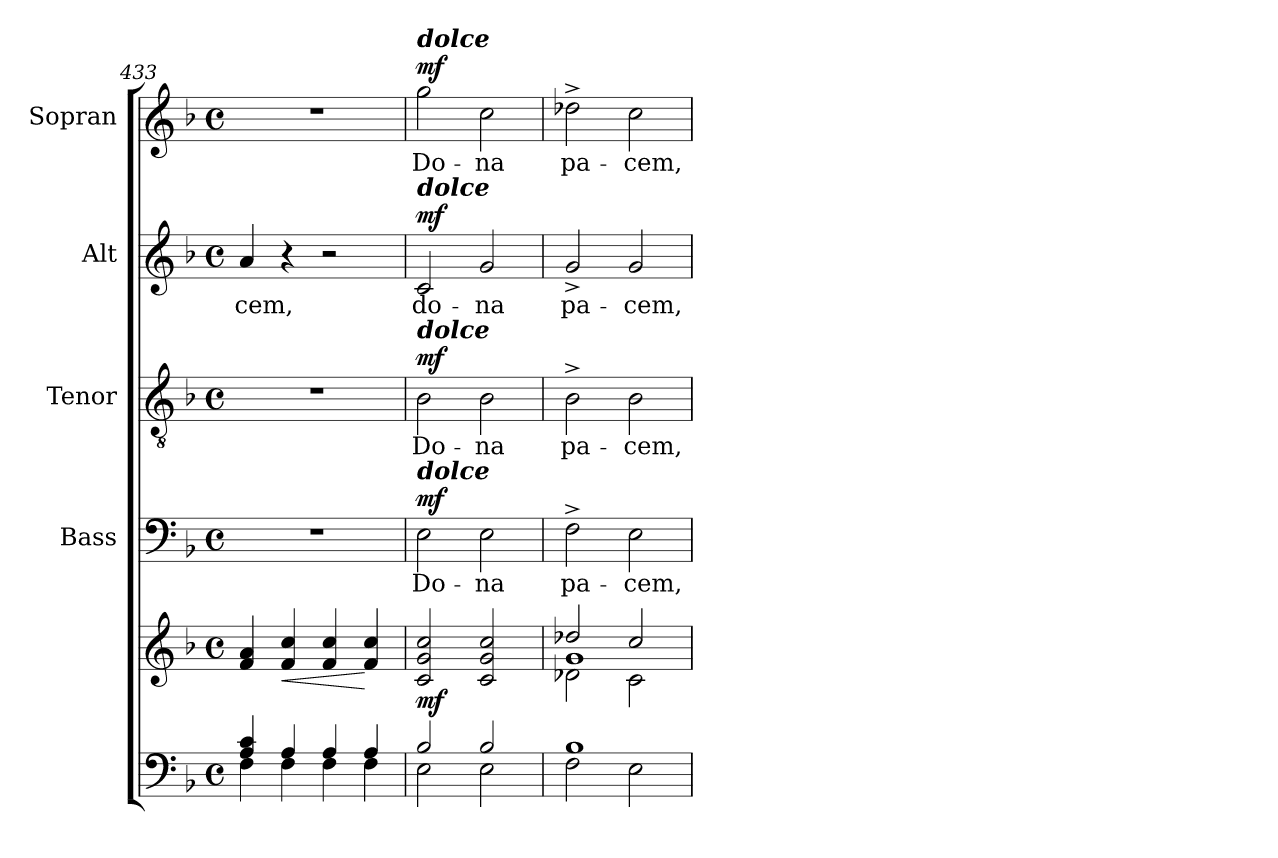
**kern	**kern	**dynam	**kern	**text	**dynam	**kern	**text	**dynam	**kern	**text	**dynam	**kern	**text	**dynam
*part5	*part5	*part5	*part4	*part4	*part4	*part3	*part3	*part3	*part2	*part2	*part2	*part1	*part1	*part1
*staff6	*staff5	*staff5/6	*staff4	*staff4	*staff4	*staff3	*staff3	*staff3	*staff2	*staff2	*staff2	*staff1	*staff1	*staff1
*	*	*	*I"Bass	*	*	*I"Tenor	*	*	*I"Alt	*	*	*I"Sopran	*	*
*	*	*	*I'B.	*	*	*I'T.	*	*	*I'A.	*	*	*I'S.	*	*
*clefF4	*clefG2	*	*clefF4	*	*	*clefGv2	*	*	*clefG2	*	*	*clefG2	*	*
*k[b-]	*k[b-]	*	*k[b-]	*	*	*k[b-]	*	*	*k[b-]	*	*	*k[b-]	*	*
*F:	*F:	*	*F:	*	*	*F:	*	*	*F:	*	*	*F:	*	*
*M4/4	*M4/4	*	*M4/4	*	*	*M4/4	*	*	*M4/4	*	*	*M4/4	*	*
*met(c)	*met(c)	*	*met(c)	*	*	*met(c)	*	*	*met(c)	*	*	*met(c)	*	*
=433	=433	=433	=433	=433	=433	=433	=433	=433	=433	=433	=433	=433	=433	=433
*^	*	*	*	*	*	*	*	*	*	*	*	*	*	*
!	!	!	!	!	!	!	!	!	!	!	!LO:LY:b	!	!	!	!
4A/ 4c/	4F\	4f/ 4a/	.	1r	.	.	1r	.	.	4a/	-cem,	.	1r	.	.
!	!	!	!LO:HP:b	!	!	!	!	!	!	!	!	!	!	!	!
4A/	4F\	4f/ 4cc/	<	.	.	.	.	.	.	4r	.	.	.	.	.
4A/	4F\	4f/ 4cc/	.	.	.	.	.	.	.	2r	.	.	.	.	.
4A/	4F\	4f/ 4cc/	[	.	.	.	.	.	.	.	.	.	.	.	.
=434	=434	=434	=434	=434	=434	=434	=434	=434	=434	=434	=434	=434	=434	=434	=434
!	!	!	!	!	!	!	!	!	!	!	!	!	!LO:TX:a:Bi:t=dolce	!	!
!	!	!	!	!	!	!	!	!	!	!LO:TX:a:Bi:t=dolce	!	!	!	!	!
!	!	!	!	!	!	!	!LO:TX:a:Bi:t=dolce	!	!	!	!	!	!	!	!
!	!	!	!	!LO:TX:a:Bi:t=dolce	!	!	!	!	!	!	!	!	!	!	!
!	!	!	!LO:DY:b	!	!LO:LY:b	!LO:DY:a	!	!LO:LY:b	!LO:DY:a	!	!LO:LY:b	!LO:DY:a	!	!LO:LY:b	!LO:DY:a
2B-/	2E\	2c/ 2g/ 2cc/	mf	2E\	Do-	mf	2B-\	Do-	mf	2c/	do-	mf	2gg\	Do-	mf
!	!	!	!	!	!LO:LY:b	!	!	!LO:LY:b	!	!	!LO:LY:b	!	!	!LO:LY:b	!
2B-/	2E\	2c/ 2g/ 2cc/	.	2E\	-na	.	2B-\	-na	.	2g/	-na	.	2cc\	-na	.
=435	=435	=435	=435	=435	=435	=435	=435	=435	=435	=435	=435	=435	=435	=435	=435
*	*	*^	*	*	*	*	*	*	*	*	*	*	*	*	*
*	*	*	*^	*	*	*	*	*	*	*	*	*	*	*	*	*
!	!	!	!	!	!	!	!LO:LY:b	!	!	!LO:LY:b	!	!	!LO:LY:b	!	!	!LO:LY:b	!
1B-	2F\	2dd-X/	2d-X\	1g	.	2F^>\	pa-	.	2B-^>\	pa-	.	2g^>/	pa-	.	2dd-X^>\	pa-	.
!	!	!	!	!	!	!	!LO:LY:b	!	!	!LO:LY:b	!	!	!LO:LY:b	!	!	!LO:LY:b	!
.	2E\	2cc/	2c\	.	.	2E\	-cem,	.	2B-\	-cem,	.	2g/	-cem,	.	2cc\	-cem,	.
*v	*v	*	*	*	*	*	*	*	*	*	*	*	*	*	*	*	*
*	*v	*v	*v	*	*	*	*	*	*	*	*	*	*	*	*	*
=	=	=	=	=	=	=	=	=	=	=	=	=	=	=
*-	*-	*-	*-	*-	*-	*-	*-	*-	*-	*-	*-	*-	*-	*-
